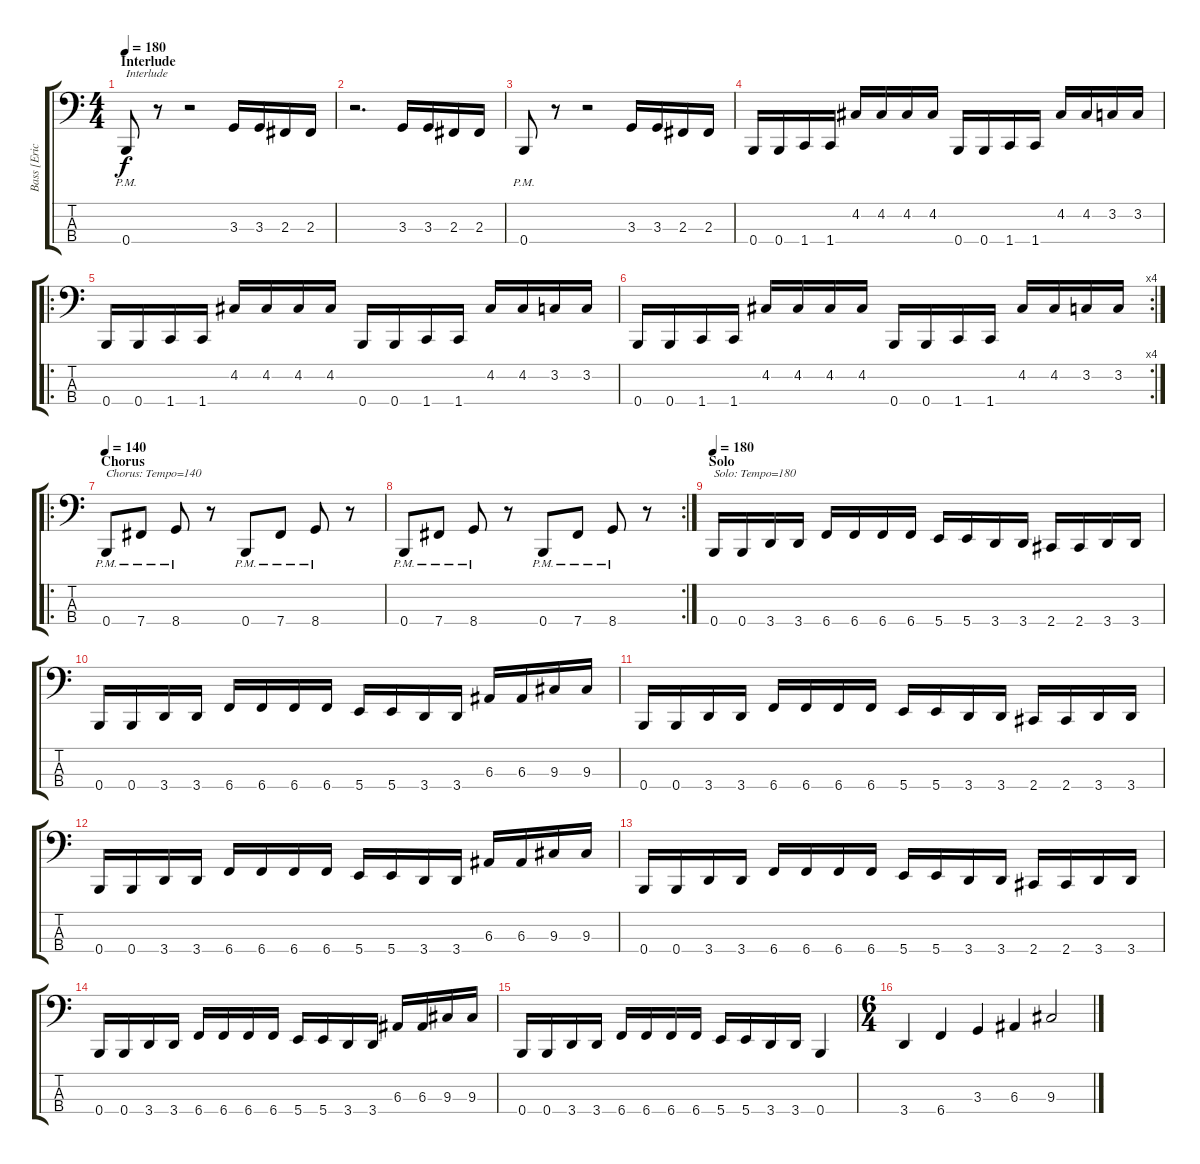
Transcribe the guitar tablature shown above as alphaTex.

\track ("Bass [Eric Langlois]" "Bass [Eric") {instrument electricbasspick}
\staff {score tabs}
\tuning (D2 A1 E1 B0) {hide}
\ts (4 4)
\section ("" "Interlude")
\tempo 180
\clef f4
\ks c
0.4{pm}.8{txt "Interlude" dy f} r.8 r.2 3.3.16 3.3.16 2.3.16 2.3.16 |
r.2{d} 3.3.16 3.3.16 2.3.16 2.3.16 |
0.4{pm}.8 r.8 r.2 3.3.16 3.3.16 2.3.16 2.3.16 |
0.4.16 0.4.16 1.4.16 1.4.16 4.2.16 4.2.16 4.2.16 4.2.16 0.4.16 0.4.16 1.4.16 1.4.16 4.2.16 4.2.16 3.2.16 3.2.16 |
\ro
0.4.16 0.4.16 1.4.16 1.4.16 4.2.16 4.2.16 4.2.16 4.2.16 0.4.16 0.4.16 1.4.16 1.4.16 4.2.16 4.2.16 3.2.16 3.2.16 |
\rc 4
0.4.16 0.4.16 1.4.16 1.4.16 4.2.16 4.2.16 4.2.16 4.2.16 0.4.16 0.4.16 1.4.16 1.4.16 4.2.16 4.2.16 3.2.16 3.2.16 |
\ro
\section ("" "Chorus")
\tempo 140
0.4{pm}.8{txt "Chorus: Tempo=140"} 7.4{pm}.8 8.4{pm}.8 r.8 0.4{pm}.8 7.4{pm}.8 8.4{pm}.8 r.8 |
\rc 2
0.4{pm}.8 7.4{pm}.8 8.4{pm}.8 r.8 0.4{pm}.8 7.4{pm}.8 8.4{pm}.8 r.8 |
\section ("" "Solo")
\tempo 180
0.4.16{txt "Solo: Tempo=180"} 0.4.16 3.4.16 3.4.16 6.4.16 6.4.16 6.4.16 6.4.16 5.4.16 5.4.16 3.4.16 3.4.16 2.4.16 2.4.16 3.4.16 3.4.16 |
0.4.16 0.4.16 3.4.16 3.4.16 6.4.16 6.4.16 6.4.16 6.4.16 5.4.16 5.4.16 3.4.16 3.4.16 6.3.16 6.3.16 9.3.16 9.3.16 |
0.4.16 0.4.16 3.4.16 3.4.16 6.4.16 6.4.16 6.4.16 6.4.16 5.4.16 5.4.16 3.4.16 3.4.16 2.4.16 2.4.16 3.4.16 3.4.16 |
0.4.16 0.4.16 3.4.16 3.4.16 6.4.16 6.4.16 6.4.16 6.4.16 5.4.16 5.4.16 3.4.16 3.4.16 6.3.16 6.3.16 9.3.16 9.3.16 |
0.4.16 0.4.16 3.4.16 3.4.16 6.4.16 6.4.16 6.4.16 6.4.16 5.4.16 5.4.16 3.4.16 3.4.16 2.4.16 2.4.16 3.4.16 3.4.16 |
0.4.16 0.4.16 3.4.16 3.4.16 6.4.16 6.4.16 6.4.16 6.4.16 5.4.16 5.4.16 3.4.16 3.4.16 6.3.16 6.3.16 9.3.16 9.3.16 |
0.4.16 0.4.16 3.4.16 3.4.16 6.4.16 6.4.16 6.4.16 6.4.16 5.4.16 5.4.16 3.4.16 3.4.16 0.4.4 |
\ts (6 4)
3.4.4 6.4.4 3.3.4 6.3.4 9.3.2
